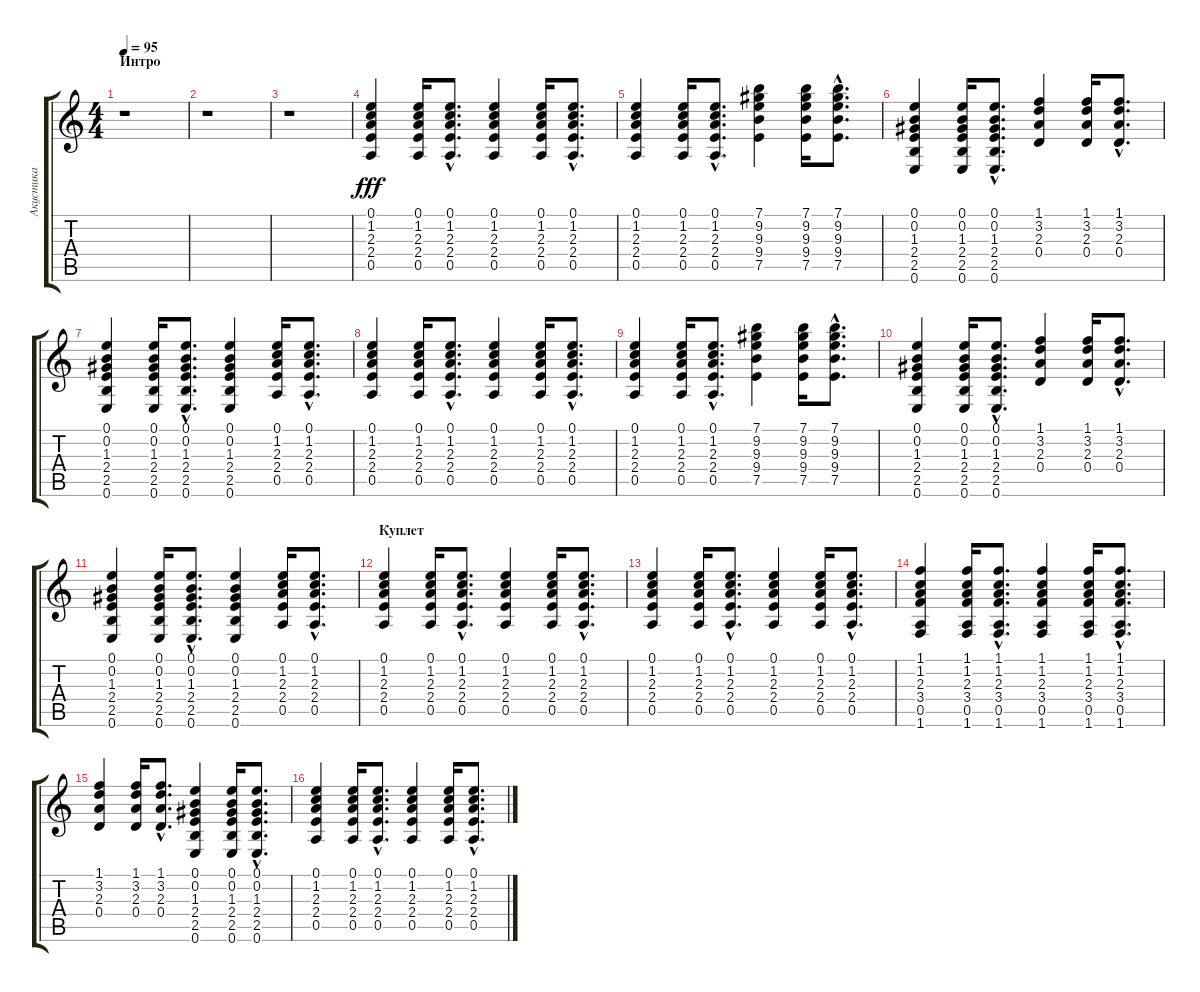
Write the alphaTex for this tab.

\track ("Акустика" "Акустика") {instrument acousticguitarsteel}
\staff {score tabs}
\tuning (E4 B3 G3 D3 A2 E2) {hide}
\ts (4 4)
\section ("" "Интро")
\tempo 95
\clef g2
\ks c
r.1{dy fff instrument acousticguitarsteel} |
r.1 |
r.1 |
(0.1 1.2 2.3 2.4 0.5).4 (0.1 1.2 2.3 2.4 0.5).16 (0.1{hac} 1.2{hac} 2.3{hac} 2.4{hac} 0.5{hac}).8{d} (0.1 1.2 2.3 2.4 0.5).4 (0.1 1.2 2.3 2.4 0.5).16 (0.1{hac} 1.2{hac} 2.3{hac} 2.4{hac} 0.5{hac}).8{d} |
(0.1 1.2 2.3 2.4 0.5).4 (0.1 1.2 2.3 2.4 0.5).16 (0.1{hac} 1.2{hac} 2.3{hac} 2.4{hac} 0.5{hac}).8{d} (7.1 9.2 9.3 9.4 7.5).4 (7.1 9.2 9.3 9.4 7.5).16 (7.1{hac} 9.2{hac} 9.3{hac} 9.4{hac} 7.5{hac}).8{d} |
(0.1 0.2 1.3 2.4 2.5 0.6).4 (0.1 0.2 1.3 2.4 2.5 0.6).16 (0.1{hac} 0.2{hac} 1.3{hac} 2.4{hac} 2.5{hac} 0.6{hac}).8{d} (1.1 3.2 2.3 0.4).4 (1.1 3.2 2.3 0.4).16 (1.1{hac} 3.2{hac} 2.3{hac} 0.4{hac}).8{d} |
(0.1 0.2 1.3 2.4 2.5 0.6).4 (0.1 0.2 1.3 2.4 2.5 0.6).16 (0.1{hac} 0.2{hac} 1.3{hac} 2.4{hac} 2.5{hac} 0.6{hac}).8{d} (0.1 0.2 1.3 2.4 2.5 0.6).4 (0.1 1.2 2.3 2.4 0.5).16 (0.1{hac} 1.2{hac} 2.3{hac} 2.4{hac} 0.5{hac}).8{d} |
(0.1 1.2 2.3 2.4 0.5).4 (0.1 1.2 2.3 2.4 0.5).16 (0.1{hac} 1.2{hac} 2.3{hac} 2.4{hac} 0.5{hac}).8{d} (0.1 1.2 2.3 2.4 0.5).4 (0.1 1.2 2.3 2.4 0.5).16 (0.1{hac} 1.2{hac} 2.3{hac} 2.4{hac} 0.5{hac}).8{d} |
(0.1 1.2 2.3 2.4 0.5).4 (0.1 1.2 2.3 2.4 0.5).16 (0.1{hac} 1.2{hac} 2.3{hac} 2.4{hac} 0.5{hac}).8{d} (7.1 9.2 9.3 9.4 7.5).4 (7.1 9.2 9.3 9.4 7.5).16 (7.1{hac} 9.2{hac} 9.3{hac} 9.4{hac} 7.5{hac}).8{d} |
(0.1 0.2 1.3 2.4 2.5 0.6).4 (0.1 0.2 1.3 2.4 2.5 0.6).16 (0.1{hac} 0.2{hac} 1.3{hac} 2.4{hac} 2.5{hac} 0.6{hac}).8{d} (1.1 3.2 2.3 0.4).4 (1.1 3.2 2.3 0.4).16 (1.1{hac} 3.2{hac} 2.3{hac} 0.4{hac}).8{d} |
(0.1 0.2 1.3 2.4 2.5 0.6).4 (0.1 0.2 1.3 2.4 2.5 0.6).16 (0.1{hac} 0.2{hac} 1.3{hac} 2.4{hac} 2.5{hac} 0.6{hac}).8{d} (0.1 0.2 1.3 2.4 2.5 0.6).4 (0.1 1.2 2.3 2.4 0.5).16 (0.1{hac} 1.2{hac} 2.3{hac} 2.4{hac} 0.5{hac}).8{d} |
\section ("" "Куплет")
(0.1 1.2 2.3 2.4 0.5).4 (0.1 1.2 2.3 2.4 0.5).16 (0.1{hac} 1.2{hac} 2.3{hac} 2.4{hac} 0.5{hac}).8{d} (0.1 1.2 2.3 2.4 0.5).4 (0.1 1.2 2.3 2.4 0.5).16 (0.1{hac} 1.2{hac} 2.3{hac} 2.4{hac} 0.5{hac}).8{d} |
(0.1 1.2 2.3 2.4 0.5).4 (0.1 1.2 2.3 2.4 0.5).16 (0.1{hac} 1.2{hac} 2.3{hac} 2.4{hac} 0.5{hac}).8{d} (0.1 1.2 2.3 2.4 0.5).4 (0.1 1.2 2.3 2.4 0.5).16 (0.1{hac} 1.2{hac} 2.3{hac} 2.4{hac} 0.5{hac}).8{d} |
(1.1 1.2 2.3 3.4 0.5 1.6).4 (1.1 1.2 2.3 3.4 0.5 1.6).16 (1.1{hac} 1.2{hac} 2.3{hac} 3.4{hac} 0.5{hac} 1.6{hac}).8{d} (1.1 1.2 2.3 3.4 0.5 1.6).4 (1.1 1.2 2.3 3.4 0.5 1.6).16 (1.1{hac} 1.2{hac} 2.3{hac} 3.4{hac} 0.5{hac} 1.6{hac}).8{d} |
(1.1 3.2 2.3 0.4).4 (1.1 3.2 2.3 0.4).16 (1.1{hac} 3.2{hac} 2.3{hac} 0.4{hac}).8{d} (0.1 0.2 1.3 2.4 2.5 0.6).4 (0.1 0.2 1.3 2.4 2.5 0.6).16 (0.1{hac} 0.2{hac} 1.3{hac} 2.4{hac} 2.5{hac} 0.6{hac}).8{d} |
(0.1 1.2 2.3 2.4 0.5).4 (0.1 1.2 2.3 2.4 0.5).16 (0.1{hac} 1.2{hac} 2.3{hac} 2.4{hac} 0.5{hac}).8{d} (0.1 1.2 2.3 2.4 0.5).4 (0.1 1.2 2.3 2.4 0.5).16 (0.1{hac} 1.2{hac} 2.3{hac} 2.4{hac} 0.5{hac}).8{d}
